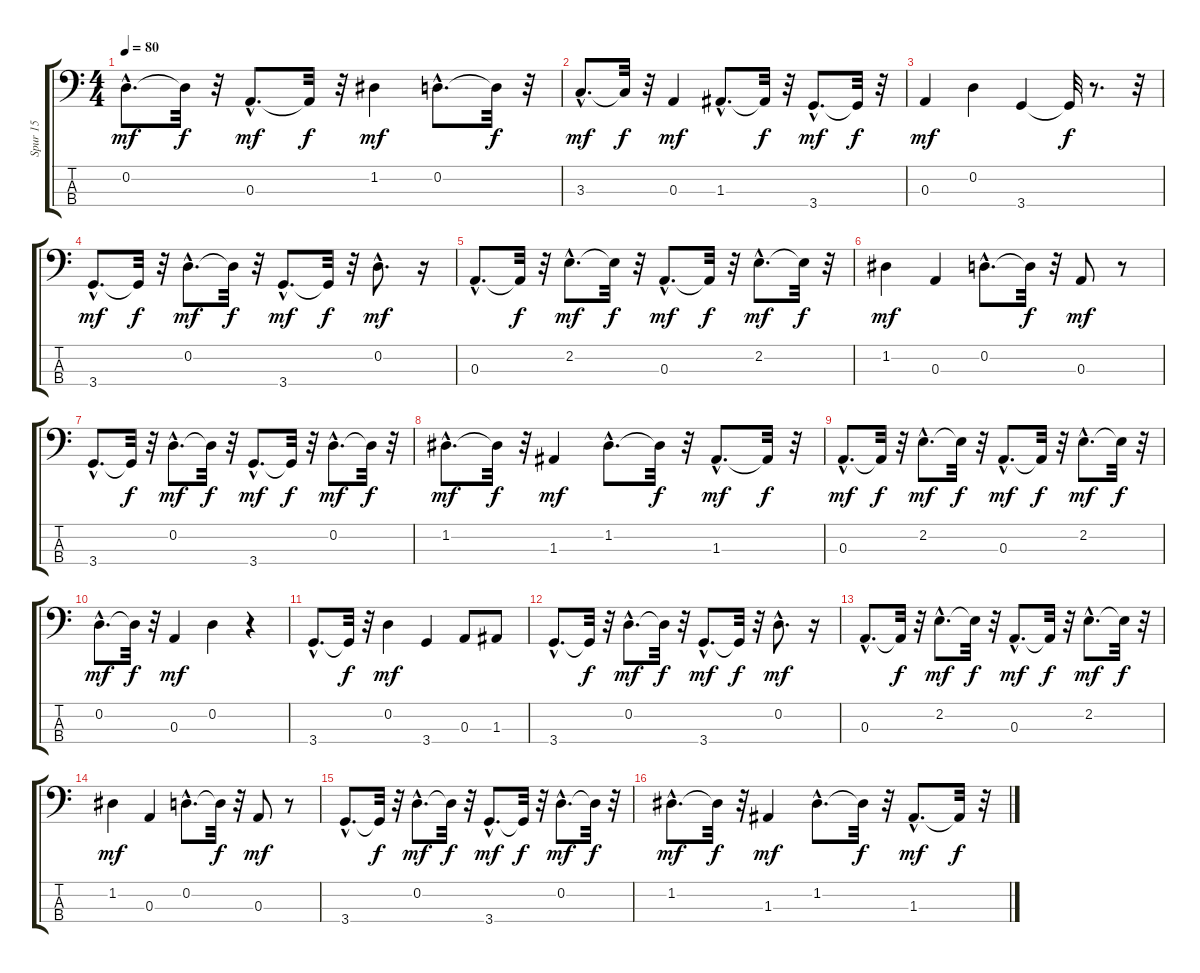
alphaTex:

\track ("Spur 15" "Spur 15") {instrument electricbassfinger}
\staff {score tabs}
\tuning (G2 D2 A1 E1) {hide}
\ts (4 4)
\tempo 80
\clef f4
\ks c
0.2{hac}.8{d dy mf} 0.2{t}.32{dy f} r.32 0.3{hac}.8{d dy mf} 0.3{t}.32{dy f} r.32 1.2.4{dy mf} 0.2{hac}.8{d} 0.2{t}.32{dy f} r.32 |
3.3{hac}.8{d dy mf} 3.3{t}.32{dy f} r.32 0.3.4{dy mf} 1.3{hac}.8{d} 1.3{t}.32{dy f} r.32 3.4{hac}.8{d dy mf} 3.4{t}.32{dy f} r.32 |
0.3.4{dy mf} 0.2.4 3.4.4 3.4{t}.32{dy f} r.8{d} r.32 |
3.4{hac}.8{d dy mf} 3.4{t}.32{dy f} r.32 0.2{hac}.8{d dy mf} 0.2{t}.32{dy f} r.32 3.4{hac}.8{d dy mf} 3.4{t}.32{dy f} r.32 0.2{hac}.8{d dy mf} r.16 |
0.3{hac}.8{d} 0.3{t}.32{dy f} r.32 2.2{hac}.8{d dy mf} 2.2{t}.32{dy f} r.32 0.3{hac}.8{d dy mf} 0.3{t}.32{dy f} r.32 2.2{hac}.8{d dy mf} 2.2{t}.32{dy f} r.32 |
1.2.4{dy mf} 0.3.4 0.2{hac}.8{d} 0.2{t}.32{dy f} r.32 0.3.8{dy mf} r.8 |
3.4{hac}.8{d} 3.4{t}.32{dy f} r.32 0.2{hac}.8{d dy mf} 0.2{t}.32{dy f} r.32 3.4{hac}.8{d dy mf} 3.4{t}.32{dy f} r.32 0.2{hac}.8{d dy mf} 0.2{t}.32{dy f} r.32 |
1.2{hac}.8{d dy mf} 1.2{t}.32{dy f} r.32 1.3.4{dy mf} 1.2{hac}.8{d} 1.2{t}.32{dy f} r.32 1.3{hac}.8{d dy mf} 1.3{t}.32{dy f} r.32 |
0.3{hac}.8{d dy mf} 0.3{t}.32{dy f} r.32 2.2{hac}.8{d dy mf} 2.2{t}.32{dy f} r.32 0.3{hac}.8{d dy mf} 0.3{t}.32{dy f} r.32 2.2{hac}.8{d dy mf} 2.2{t}.32{dy f} r.32 |
0.2{hac}.8{d dy mf} 0.2{t}.32{dy f} r.32 0.3.4{dy mf} 0.2.4 r.4 |
3.4{hac}.8{d} 3.4{t}.32{dy f} r.32 0.2.4{dy mf} 3.4.4 0.3.8 1.3.8 |
3.4{hac}.8{d} 3.4{t}.32{dy f} r.32 0.2{hac}.8{d dy mf} 0.2{t}.32{dy f} r.32 3.4{hac}.8{d dy mf} 3.4{t}.32{dy f} r.32 0.2{hac}.8{d dy mf} r.16 |
0.3{hac}.8{d} 0.3{t}.32{dy f} r.32 2.2{hac}.8{d dy mf} 2.2{t}.32{dy f} r.32 0.3{hac}.8{d dy mf} 0.3{t}.32{dy f} r.32 2.2{hac}.8{d dy mf} 2.2{t}.32{dy f} r.32 |
1.2.4{dy mf} 0.3.4 0.2{hac}.8{d} 0.2{t}.32{dy f} r.32 0.3.8{dy mf} r.8 |
3.4{hac}.8{d} 3.4{t}.32{dy f} r.32 0.2{hac}.8{d dy mf} 0.2{t}.32{dy f} r.32 3.4{hac}.8{d dy mf} 3.4{t}.32{dy f} r.32 0.2{hac}.8{d dy mf} 0.2{t}.32{dy f} r.32 |
1.2{hac}.8{d dy mf} 1.2{t}.32{dy f} r.32 1.3.4{dy mf} 1.2{hac}.8{d} 1.2{t}.32{dy f} r.32 1.3{hac}.8{d dy mf} 1.3{t}.32{dy f} r.32
